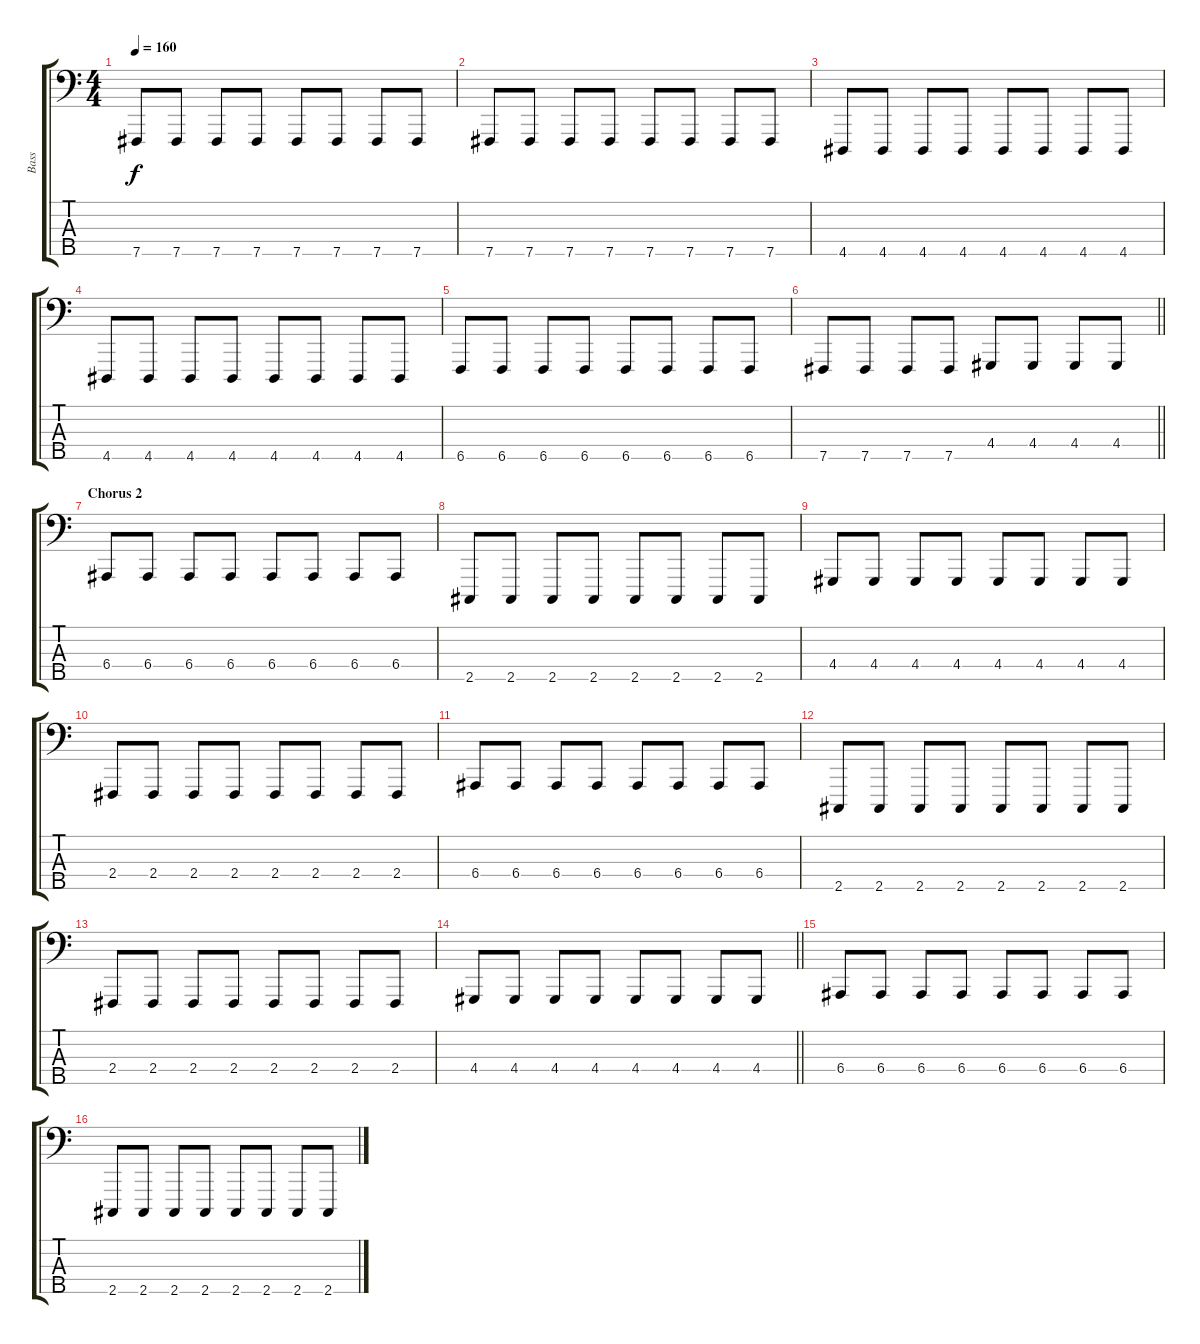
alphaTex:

\track ("Bass" "Bass") {instrument lead8bassandlead}
\staff {score tabs}
\tuning (G2 D2 A1 E1 B0) {hide}
\ts (4 4)
\tempo 160
\clef f4
\ks c
7.5.8{dy f} 7.5.8 7.5.8 7.5.8 7.5.8 7.5.8 7.5.8 7.5.8 |
7.5.8 7.5.8 7.5.8 7.5.8 7.5.8 7.5.8 7.5.8 7.5.8 |
4.5.8 4.5.8 4.5.8 4.5.8 4.5.8 4.5.8 4.5.8 4.5.8 |
4.5.8 4.5.8 4.5.8 4.5.8 4.5.8 4.5.8 4.5.8 4.5.8 |
6.5.8 6.5.8 6.5.8 6.5.8 6.5.8 6.5.8 6.5.8 6.5.8 |
\barLineRight lightlight
7.5.8 7.5.8 7.5.8 7.5.8 4.4.8 4.4.8 4.4.8 4.4.8 |
\section ("" "Chorus 2")
6.4.8 6.4.8 6.4.8 6.4.8 6.4.8 6.4.8 6.4.8 6.4.8 |
2.5.8 2.5.8 2.5.8 2.5.8 2.5.8 2.5.8 2.5.8 2.5.8 |
4.4.8 4.4.8 4.4.8 4.4.8 4.4.8 4.4.8 4.4.8 4.4.8 |
2.4.8 2.4.8 2.4.8 2.4.8 2.4.8 2.4.8 2.4.8 2.4.8 |
6.4.8 6.4.8 6.4.8 6.4.8 6.4.8 6.4.8 6.4.8 6.4.8 |
2.5.8 2.5.8 2.5.8 2.5.8 2.5.8 2.5.8 2.5.8 2.5.8 |
2.4.8 2.4.8 2.4.8 2.4.8 2.4.8 2.4.8 2.4.8 2.4.8 |
\barLineRight lightlight
4.4.8 4.4.8 4.4.8 4.4.8 4.4.8 4.4.8 4.4.8 4.4.8 |
6.4.8 6.4.8 6.4.8 6.4.8 6.4.8 6.4.8 6.4.8 6.4.8 |
2.5.8 2.5.8 2.5.8 2.5.8 2.5.8 2.5.8 2.5.8 2.5.8
